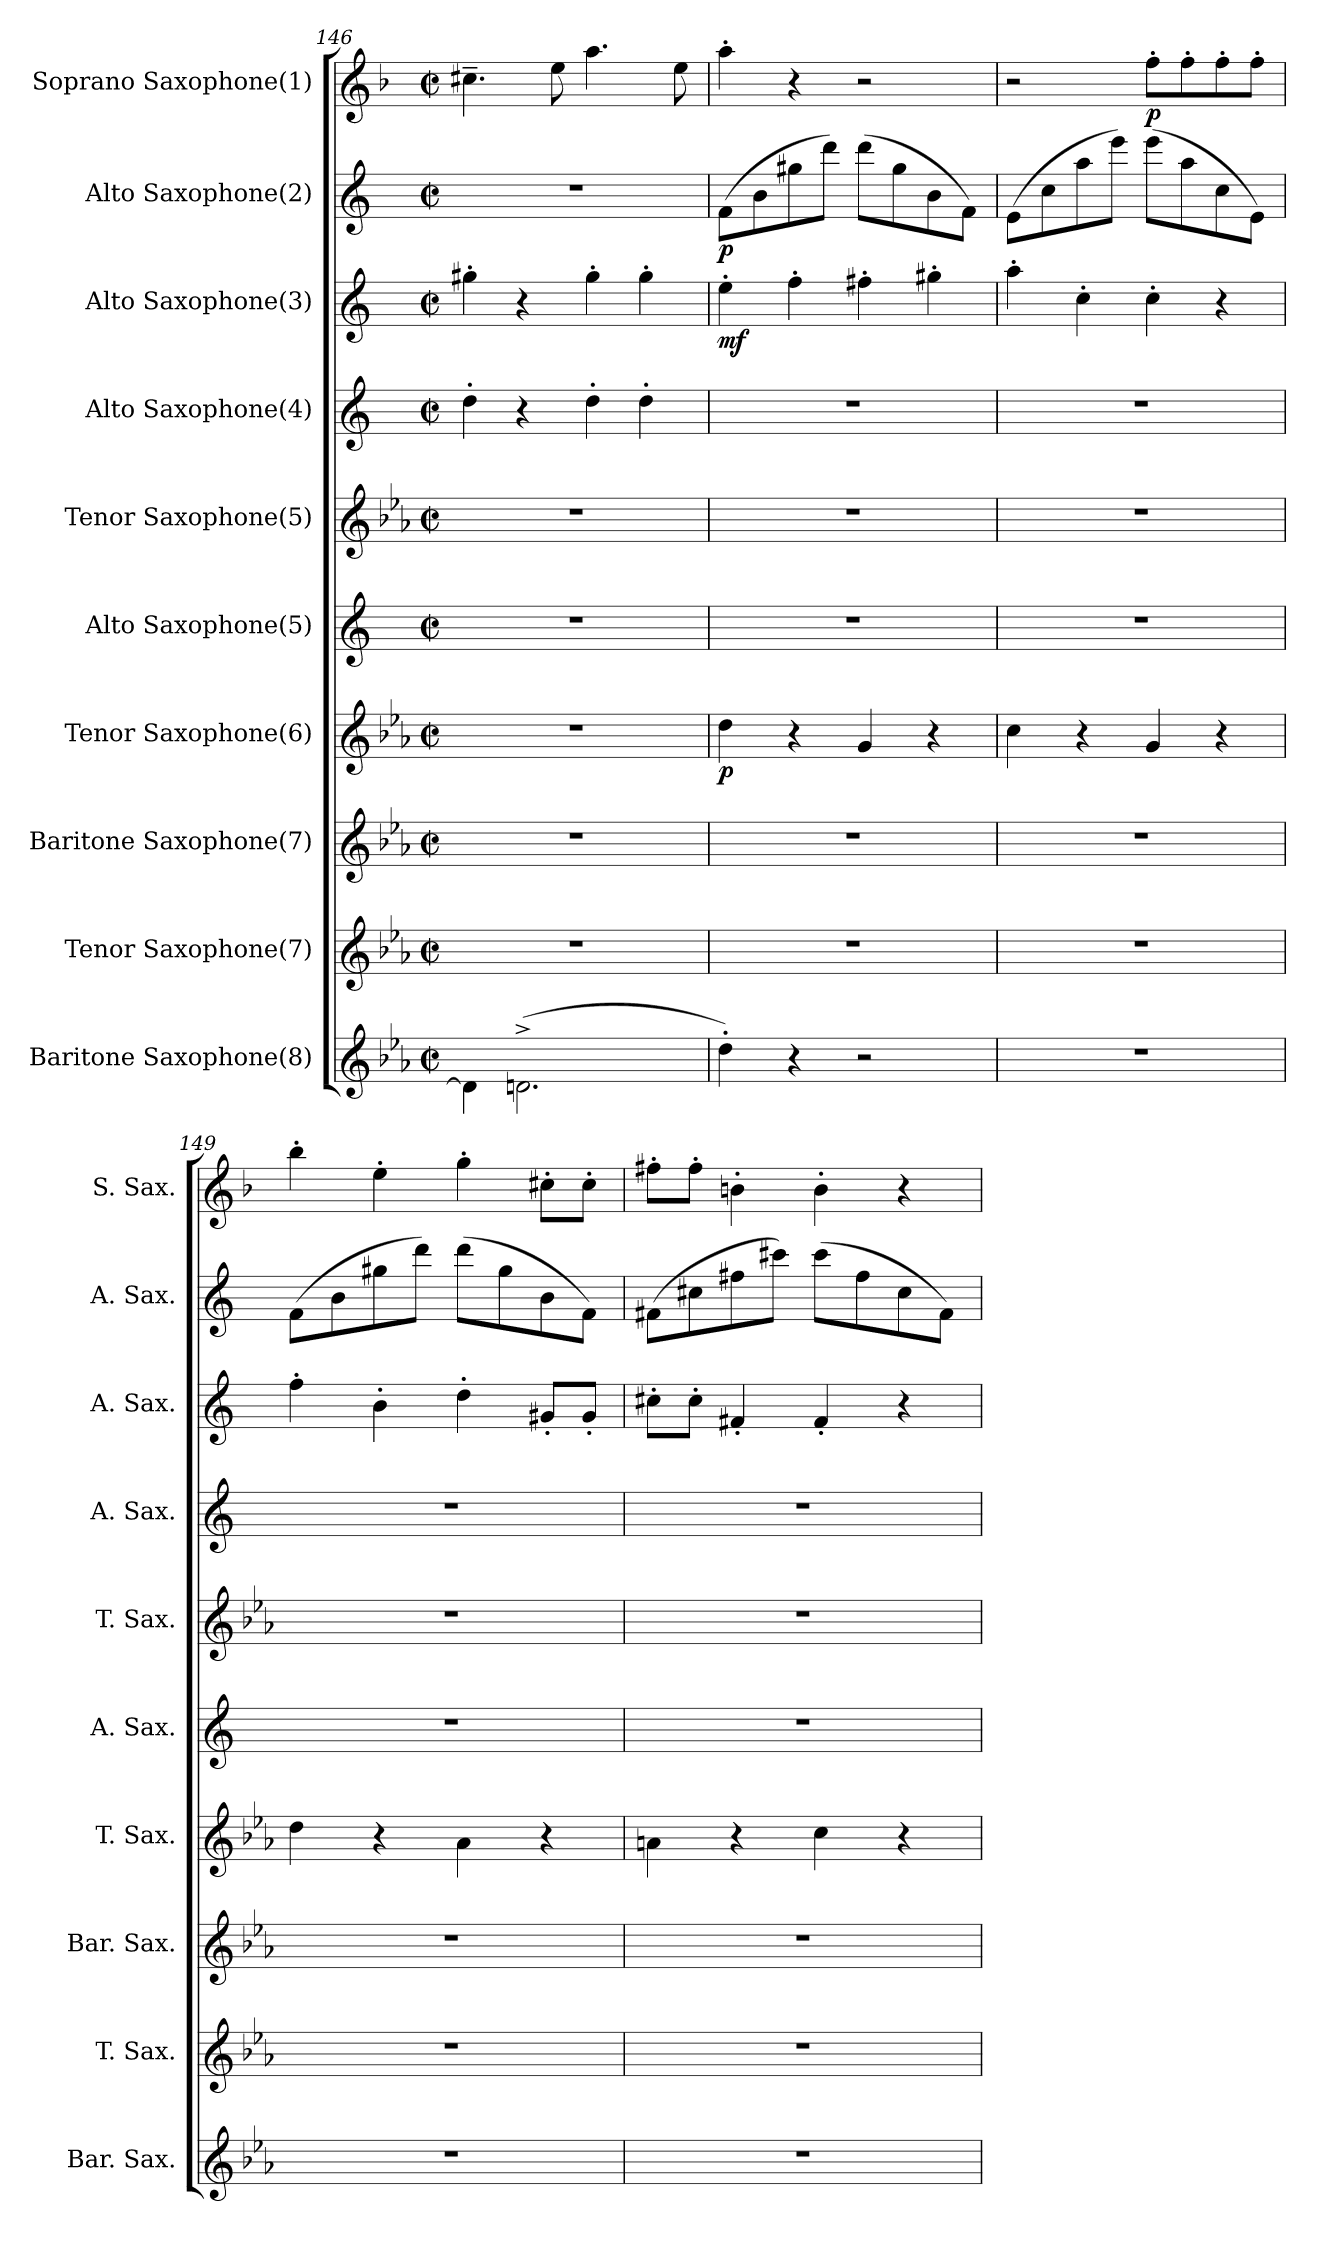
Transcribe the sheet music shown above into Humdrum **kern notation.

**kern	**kern	**kern	**kern	**dynam	**kern	**kern	**kern	**kern	**dynam	**kern	**dynam	**kern	**dynam
*part10	*part9	*part8	*part7	*part7	*part6	*part5	*part4	*part3	*part3	*part2	*part2	*part1	*part1
*staff10	*staff9	*staff8	*staff7	*staff7	*staff6	*staff5	*staff4	*staff3	*staff3	*staff2	*staff2	*staff1	*staff1
*I"Baritone Saxophone(8)	*I"Tenor Saxophone(7)	*I"Baritone Saxophone(7)	*I"Tenor Saxophone(6)	*	*I"Alto Saxophone(5)	*I"Tenor Saxophone(5)	*I"Alto Saxophone(4)	*I"Alto Saxophone(3)	*	*I"Alto Saxophone(2)	*	*I"Soprano Saxophone(1)	*
*I'Bar. Sax.	*I'T. Sax.	*I'Bar. Sax.	*I'T. Sax.	*	*I'A. Sax.	*I'T. Sax.	*I'A. Sax.	*I'A. Sax.	*	*I'A. Sax.	*	*I'S. Sax.	*
*clefG2	*clefG2	*clefG2	*clefG2	*	*clefG2	*clefG2	*clefG2	*clefG2	*	*clefG2	*	*clefG2	*
*ITrd12c21	*ITrd8c14	*ITrd12c21	*ITrd8c14	*	*ITrd5c9	*ITrd8c14	*ITrd5c9	*ITrd5c9	*	*ITrd5c9	*	*ITrd1c2	*
*k[b-e-a-]	*k[b-e-a-]	*k[b-e-a-]	*k[b-e-a-]	*	*k[b-e-a-]	*k[b-e-a-]	*k[b-e-a-]	*k[b-e-a-]	*	*k[b-e-a-]	*	*k[b-e-a-]	*
*M4/4	*M4/4	*M4/4	*M4/4	*	*M4/4	*M4/4	*M4/4	*M4/4	*	*M4/4	*	*M4/4	*
*met(c|)	*met(c|)	*met(c|)	*met(c|)	*	*met(c|)	*met(c|)	*met(c|)	*met(c|)	*	*met(c|)	*	*met(c|)	*
=146	=146	=146	=146	=146	=146	=146	=146	=146	=146	=146	=146	=146	=146
4D-\]	1r	1r	1r	.	1r	1r	4f'\	4bn'\	.	1r	.	4.bn~\	.
(2.Dn^\	.	.	.	.	.	.	4r	4r	.	.	.	.	.
.	.	.	.	.	.	.	.	.	.	.	.	8dd\	.
.	.	.	.	.	.	.	4f'\	4b'\	.	.	.	4.gg\	.
.	.	.	.	.	.	.	4f'\	4b'\	.	.	.	.	.
.	.	.	.	.	.	.	.	.	.	.	.	8dd\	.
=147	=147	=147	=147	=147	=147	=147	=147	=147	=147	=147	=147	=147	=147
!	!	!	!	!LO:DY:b	!	!	!	!	!LO:DY:b	!	!LO:DY:b	!	!
4d'\)	1r	1r	4d\	p	1r	1r	1r	4g'\	mf	(8A-\L	p	4gg'\	.
.	.	.	.	.	.	.	.	.	.	8d\	.	.	.
4r	.	.	4r	.	.	.	.	4a-'\	.	8bn\	.	4r	.
.	.	.	.	.	.	.	.	.	.	8ff\J)	.	.	.
2r	.	.	4G/	.	.	.	.	4an'\	.	(8ff\L	.	2r	.
.	.	.	.	.	.	.	.	.	.	8b\	.	.	.
.	.	.	4r	.	.	.	.	4bn'\	.	8d\	.	.	.
.	.	.	.	.	.	.	.	.	.	8A-\J)	.	.	.
!!LO:PB:g=z
=148	=148	=148	=148	=148	=148	=148	=148	=148	=148	=148	=148	=148	=148
1r	1r	1r	4c\	.	1r	1r	1r	4cc'\	.	(8G\L	.	2r	.
.	.	.	.	.	.	.	.	.	.	8e-\	.	.	.
.	.	.	4r	.	.	.	.	4e-'\	.	8cc\	.	.	.
.	.	.	.	.	.	.	.	.	.	8gg\J)	.	.	.
!	!	!	!	!	!	!	!	!	!	!	!	!	!LO:DY:b
.	.	.	4G/	.	.	.	.	4e-'\	.	(8gg\L	.	8ee-'\L	p
.	.	.	.	.	.	.	.	.	.	8cc\	.	8ee-'\	.
.	.	.	4r	.	.	.	.	4r	.	8e-\	.	8ee-'\	.
.	.	.	.	.	.	.	.	.	.	8G\J)	.	8ee-'\J	.
=149	=149	=149	=149	=149	=149	=149	=149	=149	=149	=149	=149	=149	=149
1r	1r	1r	4d\	.	1r	1r	1r	4a-'\	.	(8A-\L	.	4aa-'\	.
.	.	.	.	.	.	.	.	.	.	8d\	.	.	.
.	.	.	4r	.	.	.	.	4d'\	.	8bn\	.	4dd'\	.
.	.	.	.	.	.	.	.	.	.	8ff\J)	.	.	.
.	.	.	4A-\	.	.	.	.	4f'\	.	(8ff\L	.	4ff'\	.
.	.	.	.	.	.	.	.	.	.	8b\	.	.	.
.	.	.	4r	.	.	.	.	8Bn'/L	.	8d\	.	8bn'\L	.
.	.	.	.	.	.	.	.	8B'/J	.	8A-\J)	.	8b'\J	.
=150	=150	=150	=150	=150	=150	=150	=150	=150	=150	=150	=150	=150	=150
1r	1r	1r	4An\	.	1r	1r	1r	8en'\L	.	(8An\L	.	8een'\L	.
.	.	.	.	.	.	.	.	8e'\J	.	8en\	.	8ee'\J	.
.	.	.	4r	.	.	.	.	4An'/	.	8an\	.	4an'\	.
.	.	.	.	.	.	.	.	.	.	8een\J)	.	.	.
.	.	.	4c\	.	.	.	.	4A'/	.	(8ee\L	.	4a'\	.
.	.	.	.	.	.	.	.	.	.	8a\	.	.	.
.	.	.	4r	.	.	.	.	4r	.	8e\	.	4r	.
.	.	.	.	.	.	.	.	.	.	8A\J)	.	.	.
=	=	=	=	=	=	=	=	=	=	=	=	=	=
*-	*-	*-	*-	*-	*-	*-	*-	*-	*-	*-	*-	*-	*-
